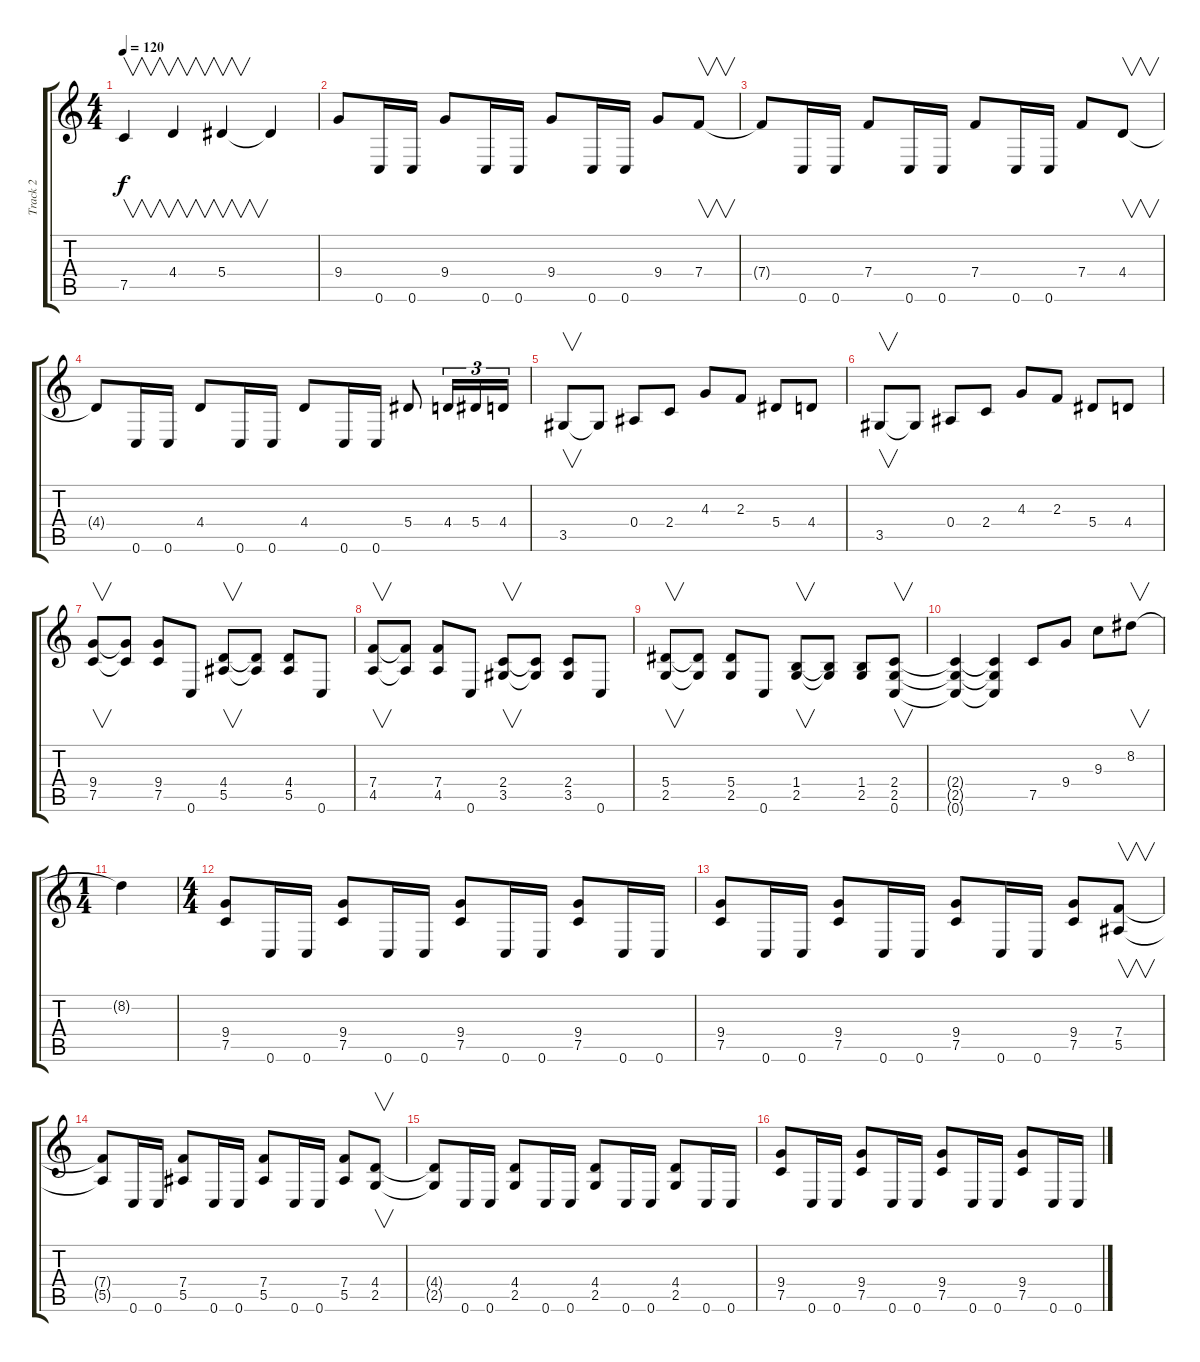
\track ("Track 2" "Track 2") {instrument distortionguitar}
\staff {score tabs}
\tuning (C4 G3 Eb3 Bb2 F2 C2) {hide}
\ts (4 4)
\tempo 120
\clef g2
\ks c
7.5.4{v dy f} 4.4.4{v} 5.4.4{v} 5.4{t}.4 |
9.4.8 0.6.16 0.6.16 9.4.8 0.6.16 0.6.16 9.4.8 0.6.16 0.6.16 9.4.8 7.4.8{v} |
7.4{t}.8 0.6.16 0.6.16 7.4.8 0.6.16 0.6.16 7.4.8 0.6.16 0.6.16 7.4.8 4.4.8{v} |
4.4{t}.8 0.6.16 0.6.16 4.4.8 0.6.16 0.6.16 4.4.8 0.6.16 0.6.16 5.4.8 4.4.16{tu (3 2)} 5.4.16{tu (3 2)} 4.4.16{tu (3 2)} |
3.5.8{v} 3.5{t}.8 0.4.8 2.4.8 4.3.8 2.3.8 5.4.8 4.4.8 |
3.5.8{v} 3.5{t}.8 0.4.8 2.4.8 4.3.8 2.3.8 5.4.8 4.4.8 |
(9.4 7.5).8{v} (9.4{t} 7.5{t}).8 (9.4 7.5).8 0.6.8 (4.4 5.5).8{v} (4.4{t} 5.5{t}).8 (4.4 5.5).8 0.6.8 |
(7.4 4.5).8{v} (7.4{t} 4.5{t}).8 (7.4 4.5).8 0.6.8 (2.4 3.5).8{v} (2.4{t} 3.5{t}).8 (2.4 3.5).8 0.6.8 |
(5.4 2.5).8{v} (5.4{t} 2.5{t}).8 (5.4 2.5).8 0.6.8 (1.4 2.5).8{v} (1.4{t} 2.5{t}).8 (1.4 2.5).8 (2.4 2.5 0.6).8{v} |
(2.4{t} 2.5{t} 0.6{t}).4 (2.4{t} 2.5{t} 0.6{t}).4 7.5.8 9.4.8 9.3.8 8.2.8{v} |
\ts (1 4)
8.2{t}.4 |
\ts (4 4)
(9.4 7.5).8 0.6.16 0.6.16 (9.4 7.5).8 0.6.16 0.6.16 (9.4 7.5).8 0.6.16 0.6.16 (9.4 7.5).8 0.6.16 0.6.16 |
(9.4 7.5).8 0.6.16 0.6.16 (9.4 7.5).8 0.6.16 0.6.16 (9.4 7.5).8 0.6.16 0.6.16 (9.4 7.5).8 (7.4 5.5).8{v} |
(7.4{t} 5.5{t}).8 0.6.16 0.6.16 (7.4 5.5).8 0.6.16 0.6.16 (7.4 5.5).8 0.6.16 0.6.16 (7.4 5.5).8 (4.4 2.5).8{v} |
(4.4{t} 2.5{t}).8 0.6.16 0.6.16 (4.4 2.5).8 0.6.16 0.6.16 (4.4 2.5).8 0.6.16 0.6.16 (4.4 2.5).8 0.6.16 0.6.16 |
(9.4 7.5).8 0.6.16 0.6.16 (9.4 7.5).8 0.6.16 0.6.16 (9.4 7.5).8 0.6.16 0.6.16 (9.4 7.5).8 0.6.16 0.6.16
